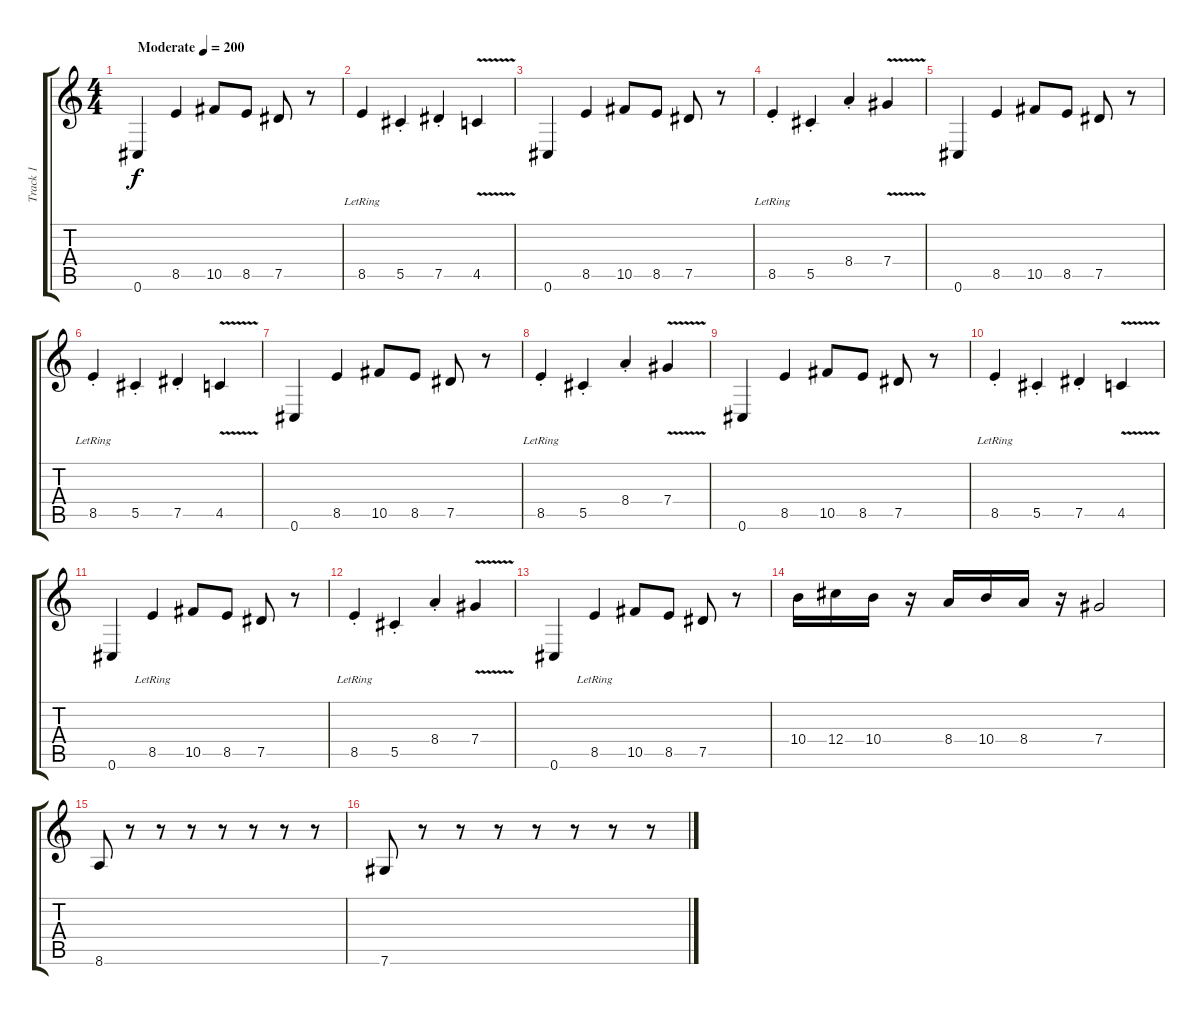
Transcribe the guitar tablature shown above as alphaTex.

\track ("Track 1" "Track 1") {instrument distortionguitar}
\staff {score tabs}
\tuning (Eb4 Bb3 Gb3 Db3 Ab2 Db2) {hide}
\ts (4 4)
\tempo (200 "Moderate")
\clef g2
\ks c
0.6.4{dy f instrument distortionguitar} 8.5.4 10.5.8 8.5.8 7.5.8 r.8 |
8.5{lr}.4 5.5{st}.4 7.5{st}.4 4.5{v}.4 |
0.6.4 8.5.4 10.5.8 8.5.8 7.5.8 r.8 |
8.5{st lr}.4 5.5{st}.4 8.4{st}.4 7.4{v}.4 |
0.6.4 8.5.4 10.5.8 8.5.8 7.5.8 r.8 |
8.5{st lr}.4 5.5{st}.4 7.5{st}.4 4.5{v}.4 |
0.6.4 8.5.4 10.5.8 8.5.8 7.5.8 r.8 |
8.5{st lr}.4 5.5{st}.4 8.4{st}.4 7.4{v}.4 |
0.6.4 8.5.4 10.5.8 8.5.8 7.5.8 r.8 |
8.5{st lr}.4 5.5{st}.4 7.5{st}.4 4.5{v}.4 |
0.6.4 8.5{lr}.4 10.5.8 8.5.8 7.5.8 r.8 |
8.5{st lr}.4 5.5{st}.4 8.4{st}.4 7.4{v}.4 |
0.6.4 8.5{lr}.4 10.5.8 8.5.8 7.5.8 r.8 |
10.4.16 12.4.16 10.4.16 r.16 8.4.16 10.4.16 8.4.16 r.16 7.4.2 |
8.6.8 r.8 r.8 r.8 r.8 r.8 r.8 r.8 |
7.6.8 r.8 r.8 r.8 r.8 r.8 r.8 r.8
